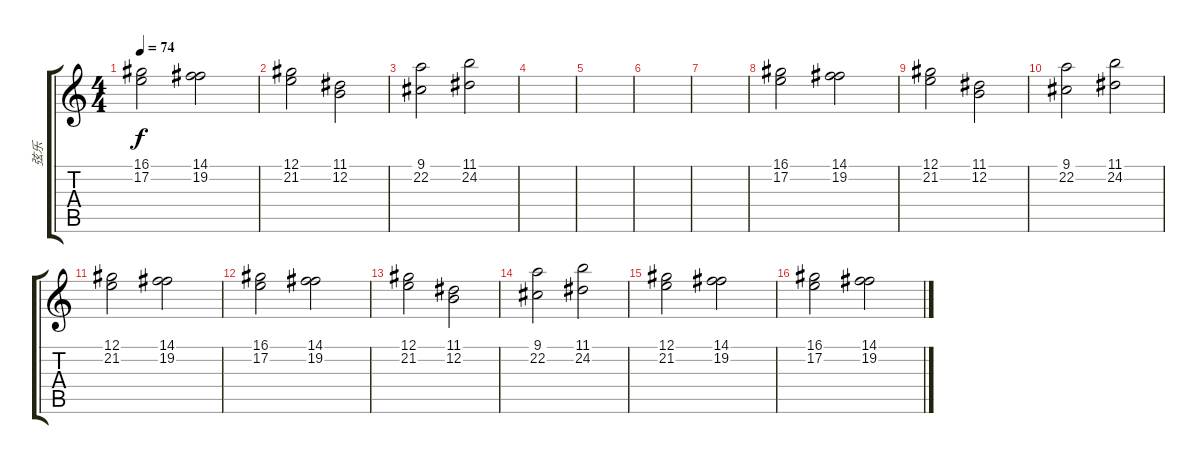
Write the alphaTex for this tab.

\track ("弦乐" "弦乐") {instrument stringensemble1}
\staff {score tabs}
\tuning (E4 B3 G3 D3 A2 E2) {hide}
\ts (4 4)
\tempo 74
\clef g2
\ks c
(16.1 17.2).2{dy f} (14.1 19.2).2 |
(12.1 21.2).2 (11.1 12.2).2 |
(9.1 22.2).2 (11.1 24.2).2 |
|
|
|
|
(16.1 17.2).2 (14.1 19.2).2 |
(12.1 21.2).2 (11.1 12.2).2 |
(9.1 22.2).2 (11.1 24.2).2 |
(12.1 21.2).2 (14.1 19.2).2 |
(16.1 17.2).2 (14.1 19.2).2 |
(12.1 21.2).2 (11.1 12.2).2 |
(9.1 22.2).2 (11.1 24.2).2 |
(12.1 21.2).2 (14.1 19.2).2 |
(16.1 17.2).2 (14.1 19.2).2
